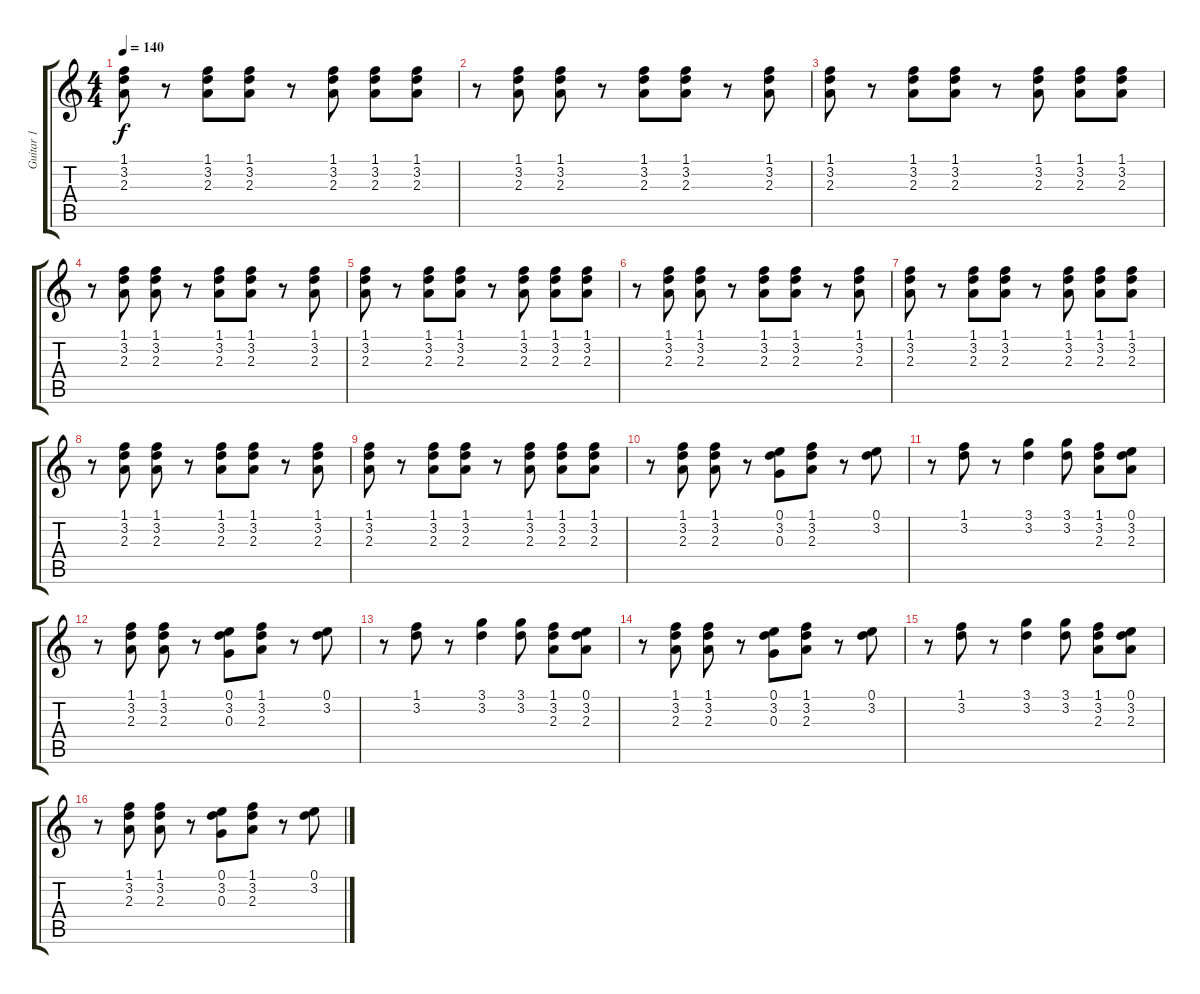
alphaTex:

\track ("Guitar 1" "Guitar 1") {instrument electricguitarclean}
\staff {score tabs}
\tuning (E4 B3 G3 D3 A2 D2) {hide}
\ts (4 4)
\tempo 140
\clef g2
\ks c
(1.1 3.2 2.3).8{dy f} r.8 (1.1 3.2 2.3).8 (1.1 3.2 2.3).8 r.8 (1.1 3.2 2.3).8 (1.1 3.2 2.3).8 (1.1 3.2 2.3).8 |
r.8 (1.1 3.2 2.3).8 (1.1 3.2 2.3).8 r.8 (1.1 3.2 2.3).8 (1.1 3.2 2.3).8 r.8 (1.1 3.2 2.3).8 |
(1.1 3.2 2.3).8 r.8 (1.1 3.2 2.3).8 (1.1 3.2 2.3).8 r.8 (1.1 3.2 2.3).8 (1.1 3.2 2.3).8 (1.1 3.2 2.3).8 |
r.8 (1.1 3.2 2.3).8 (1.1 3.2 2.3).8 r.8 (1.1 3.2 2.3).8 (1.1 3.2 2.3).8 r.8 (1.1 3.2 2.3).8 |
(1.1 3.2 2.3).8 r.8 (1.1 3.2 2.3).8 (1.1 3.2 2.3).8 r.8 (1.1 3.2 2.3).8 (1.1 3.2 2.3).8 (1.1 3.2 2.3).8 |
r.8 (1.1 3.2 2.3).8 (1.1 3.2 2.3).8 r.8 (1.1 3.2 2.3).8 (1.1 3.2 2.3).8 r.8 (1.1 3.2 2.3).8 |
(1.1 3.2 2.3).8 r.8 (1.1 3.2 2.3).8 (1.1 3.2 2.3).8 r.8 (1.1 3.2 2.3).8 (1.1 3.2 2.3).8 (1.1 3.2 2.3).8 |
r.8 (1.1 3.2 2.3).8 (1.1 3.2 2.3).8 r.8 (1.1 3.2 2.3).8 (1.1 3.2 2.3).8 r.8 (1.1 3.2 2.3).8 |
(1.1 3.2 2.3).8 r.8 (1.1 3.2 2.3).8 (1.1 3.2 2.3).8 r.8 (1.1 3.2 2.3).8 (1.1 3.2 2.3).8 (1.1 3.2 2.3).8 |
r.8 (1.1 3.2 2.3).8 (1.1 3.2 2.3).8 r.8 (0.1 3.2 0.3).8 (1.1 3.2 2.3).8 r.8 (0.1 3.2).8 |
r.8 (1.1 3.2).8 r.8 (3.1 3.2).4 (3.1 3.2).8 (1.1 3.2 2.3).8 (0.1 3.2 2.3).8 |
r.8 (1.1 3.2 2.3).8 (1.1 3.2 2.3).8 r.8 (0.1 3.2 0.3).8 (1.1 3.2 2.3).8 r.8 (0.1 3.2).8 |
r.8 (1.1 3.2).8 r.8 (3.1 3.2).4 (3.1 3.2).8 (1.1 3.2 2.3).8 (0.1 3.2 2.3).8 |
r.8 (1.1 3.2 2.3).8 (1.1 3.2 2.3).8 r.8 (0.1 3.2 0.3).8 (1.1 3.2 2.3).8 r.8 (0.1 3.2).8 |
r.8 (1.1 3.2).8 r.8 (3.1 3.2).4 (3.1 3.2).8 (1.1 3.2 2.3).8 (0.1 3.2 2.3).8 |
r.8 (1.1 3.2 2.3).8 (1.1 3.2 2.3).8 r.8 (0.1 3.2 0.3).8 (1.1 3.2 2.3).8 r.8 (0.1 3.2).8
